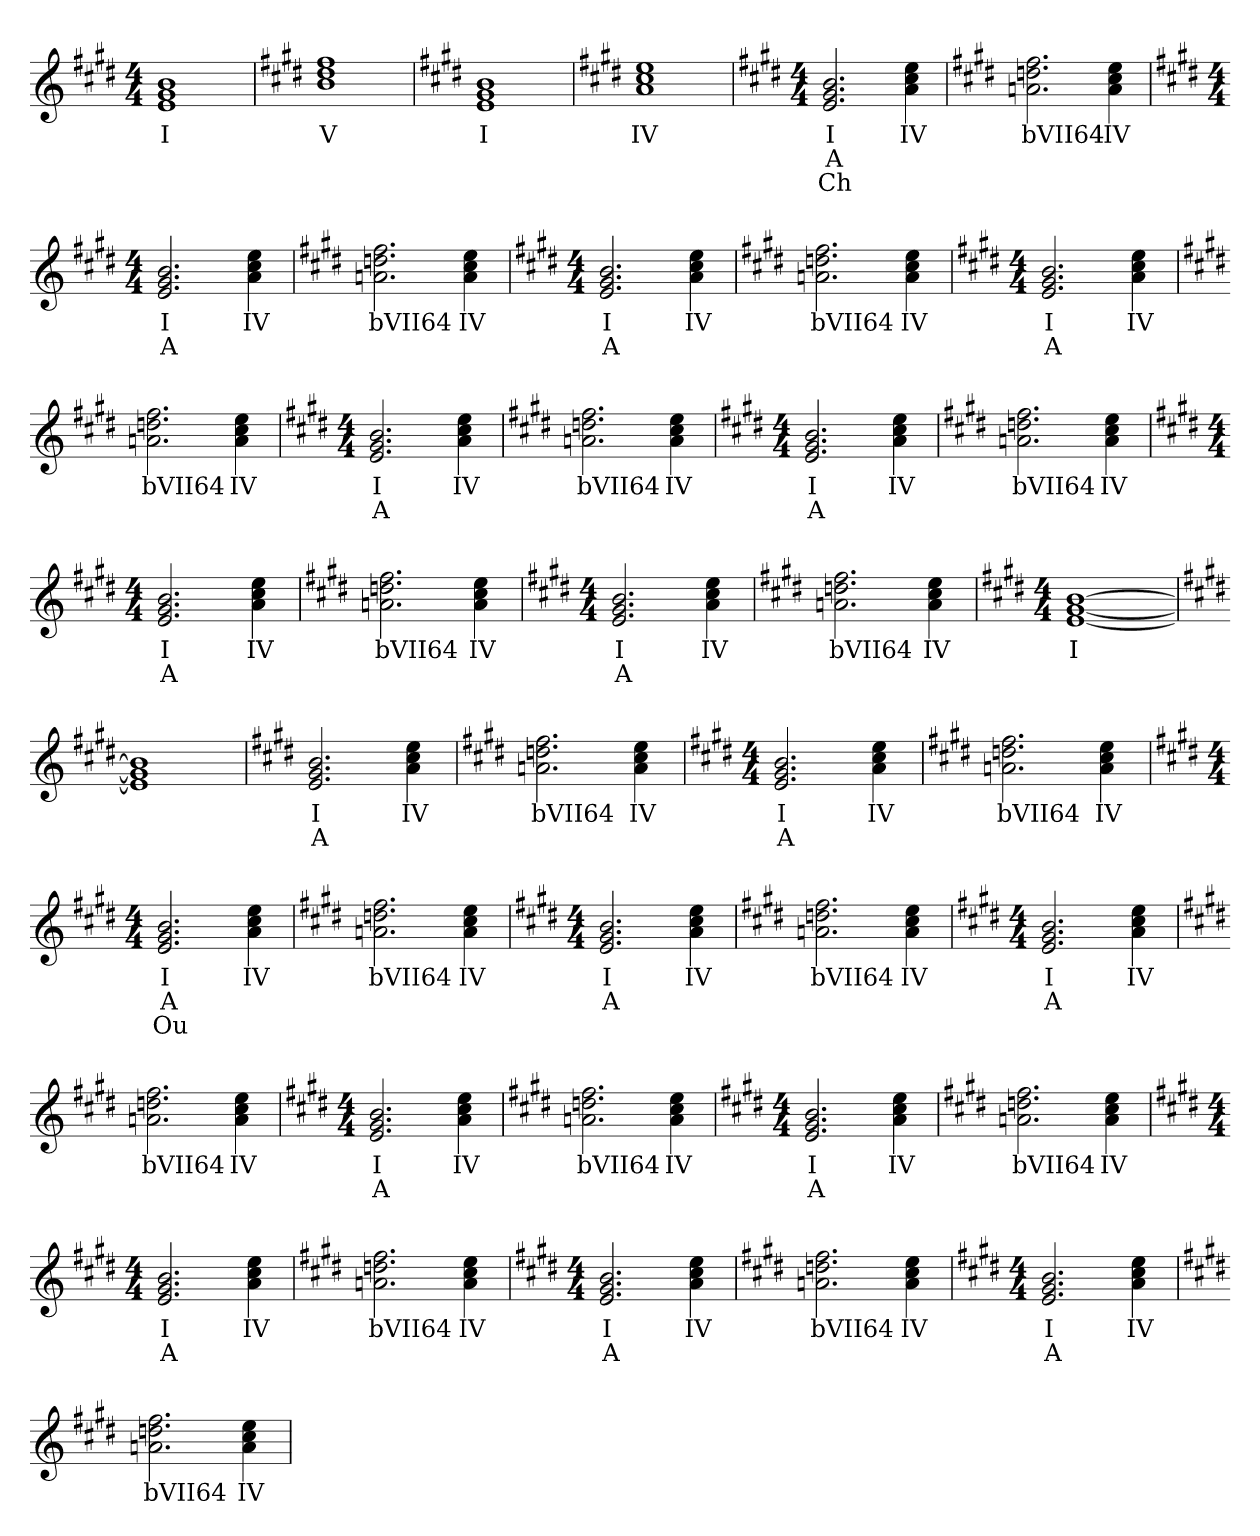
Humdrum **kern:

**kern	**text	**text	**text
*part1	*part1	*part1	*part1
*staff1	*staff1	*staff1	*staff1
*k[f#c#g#d#]	*	*	*
*E:	*	*	*
*M4/4	*	*	*
=	=	=	=
1e 1g# 1b	I	.	.
=	=	=	=
*k[f#c#g#d#]	*	*	*
*E:	*	*	*
1b 1dd# 1ff#	V	.	.
=	=	=	=
*k[f#c#g#d#]	*	*	*
*E:	*	*	*
1e 1g# 1b	I	.	.
=	=	=	=
*k[f#c#g#d#]	*	*	*
*E:	*	*	*
1a 1cc# 1ee	IV	.	.
=	=	=	=
*k[f#c#g#d#]	*	*	*
*E:	*	*	*
*M4/4	*	*	*
2.e 2.g# 2.b	I	A	Ch
4a 4cc# 4ee	IV	.	.
=	=	=	=
*k[f#c#g#d#]	*	*	*
*E:	*	*	*
2.an 2.ddn 2.ff#	bVII64	.	.
4a 4cc# 4ee	IV	.	.
=	=	=	=
*k[f#c#g#d#]	*	*	*
*E:	*	*	*
*M4/4	*	*	*
2.e 2.g# 2.b	I	A	.
4a 4cc# 4ee	IV	.	.
=	=	=	=
*k[f#c#g#d#]	*	*	*
*E:	*	*	*
2.an 2.ddn 2.ff#	bVII64	.	.
4a 4cc# 4ee	IV	.	.
=	=	=	=
*k[f#c#g#d#]	*	*	*
*E:	*	*	*
*M4/4	*	*	*
2.e 2.g# 2.b	I	A	.
4a 4cc# 4ee	IV	.	.
=	=	=	=
*k[f#c#g#d#]	*	*	*
*E:	*	*	*
2.an 2.ddn 2.ff#	bVII64	.	.
4a 4cc# 4ee	IV	.	.
=	=	=	=
*k[f#c#g#d#]	*	*	*
*E:	*	*	*
*M4/4	*	*	*
2.e 2.g# 2.b	I	A	.
4a 4cc# 4ee	IV	.	.
=	=	=	=
*k[f#c#g#d#]	*	*	*
*E:	*	*	*
2.an 2.ddn 2.ff#	bVII64	.	.
4a 4cc# 4ee	IV	.	.
=	=	=	=
*k[f#c#g#d#]	*	*	*
*E:	*	*	*
*M4/4	*	*	*
2.e 2.g# 2.b	I	A	.
4a 4cc# 4ee	IV	.	.
=	=	=	=
*k[f#c#g#d#]	*	*	*
*E:	*	*	*
2.an 2.ddn 2.ff#	bVII64	.	.
4a 4cc# 4ee	IV	.	.
=	=	=	=
*k[f#c#g#d#]	*	*	*
*E:	*	*	*
*M4/4	*	*	*
2.e 2.g# 2.b	I	A	.
4a 4cc# 4ee	IV	.	.
=	=	=	=
*k[f#c#g#d#]	*	*	*
*E:	*	*	*
2.an 2.ddn 2.ff#	bVII64	.	.
4a 4cc# 4ee	IV	.	.
=	=	=	=
*k[f#c#g#d#]	*	*	*
*E:	*	*	*
*M4/4	*	*	*
2.e 2.g# 2.b	I	A	.
4a 4cc# 4ee	IV	.	.
=	=	=	=
*k[f#c#g#d#]	*	*	*
*E:	*	*	*
2.an 2.ddn 2.ff#	bVII64	.	.
4a 4cc# 4ee	IV	.	.
=	=	=	=
*k[f#c#g#d#]	*	*	*
*E:	*	*	*
*M4/4	*	*	*
2.e 2.g# 2.b	I	A	.
4a 4cc# 4ee	IV	.	.
=	=	=	=
*k[f#c#g#d#]	*	*	*
*E:	*	*	*
2.an 2.ddn 2.ff#	bVII64	.	.
4a 4cc# 4ee	IV	.	.
=	=	=	=
*k[f#c#g#d#]	*	*	*
*E:	*	*	*
*M4/4	*	*	*
[1e [1g# [1b	I	.	.
=	=	=	=
*k[f#c#g#d#]	*	*	*
*E:	*	*	*
1e] 1g#] 1b]	.	.	.
=	=	=	=
*k[f#c#g#d#]	*	*	*
*E:	*	*	*
2.e 2.g# 2.b	I	A	.
4a 4cc# 4ee	IV	.	.
=	=	=	=
*k[f#c#g#d#]	*	*	*
*E:	*	*	*
2.an 2.ddn 2.ff#	bVII64	.	.
4a 4cc# 4ee	IV	.	.
=	=	=	=
*k[f#c#g#d#]	*	*	*
*E:	*	*	*
*M4/4	*	*	*
2.e 2.g# 2.b	I	A	.
4a 4cc# 4ee	IV	.	.
=	=	=	=
*k[f#c#g#d#]	*	*	*
*E:	*	*	*
2.an 2.ddn 2.ff#	bVII64	.	.
4a 4cc# 4ee	IV	.	.
=	=	=	=
*k[f#c#g#d#]	*	*	*
*E:	*	*	*
*M4/4	*	*	*
2.e 2.g# 2.b	I	A	Ou
4a 4cc# 4ee	IV	.	.
=	=	=	=
*k[f#c#g#d#]	*	*	*
*E:	*	*	*
2.an 2.ddn 2.ff#	bVII64	.	.
4a 4cc# 4ee	IV	.	.
=	=	=	=
*k[f#c#g#d#]	*	*	*
*E:	*	*	*
*M4/4	*	*	*
2.e 2.g# 2.b	I	A	.
4a 4cc# 4ee	IV	.	.
=	=	=	=
*k[f#c#g#d#]	*	*	*
*E:	*	*	*
2.an 2.ddn 2.ff#	bVII64	.	.
4a 4cc# 4ee	IV	.	.
=	=	=	=
*k[f#c#g#d#]	*	*	*
*E:	*	*	*
*M4/4	*	*	*
2.e 2.g# 2.b	I	A	.
4a 4cc# 4ee	IV	.	.
=	=	=	=
*k[f#c#g#d#]	*	*	*
*E:	*	*	*
2.an 2.ddn 2.ff#	bVII64	.	.
4a 4cc# 4ee	IV	.	.
=	=	=	=
*k[f#c#g#d#]	*	*	*
*E:	*	*	*
*M4/4	*	*	*
2.e 2.g# 2.b	I	A	.
4a 4cc# 4ee	IV	.	.
=	=	=	=
*k[f#c#g#d#]	*	*	*
*E:	*	*	*
2.an 2.ddn 2.ff#	bVII64	.	.
4a 4cc# 4ee	IV	.	.
=	=	=	=
*k[f#c#g#d#]	*	*	*
*E:	*	*	*
*M4/4	*	*	*
2.e 2.g# 2.b	I	A	.
4a 4cc# 4ee	IV	.	.
=	=	=	=
*k[f#c#g#d#]	*	*	*
*E:	*	*	*
2.an 2.ddn 2.ff#	bVII64	.	.
4a 4cc# 4ee	IV	.	.
=	=	=	=
*k[f#c#g#d#]	*	*	*
*E:	*	*	*
*M4/4	*	*	*
2.e 2.g# 2.b	I	A	.
4a 4cc# 4ee	IV	.	.
=	=	=	=
*k[f#c#g#d#]	*	*	*
*E:	*	*	*
2.an 2.ddn 2.ff#	bVII64	.	.
4a 4cc# 4ee	IV	.	.
=	=	=	=
*k[f#c#g#d#]	*	*	*
*E:	*	*	*
*M4/4	*	*	*
2.e 2.g# 2.b	I	A	.
4a 4cc# 4ee	IV	.	.
=	=	=	=
*k[f#c#g#d#]	*	*	*
*E:	*	*	*
2.an 2.ddn 2.ff#	bVII64	.	.
4a 4cc# 4ee	IV	.	.
=	=	=	=
*k[f#c#g#d#]	*	*	*
*E:	*	*	*
*M4/4	*	*	*
2.e 2.g# 2.b	I	A	.
4a 4cc# 4ee	IV	.	.
=	=	=	=
*k[f#c#g#d#]	*	*	*
*E:	*	*	*
2.an 2.ddn 2.ff#	bVII64	.	.
4a 4cc# 4ee	IV	.	.
=	=	=	=
*-	*-	*-	*-
